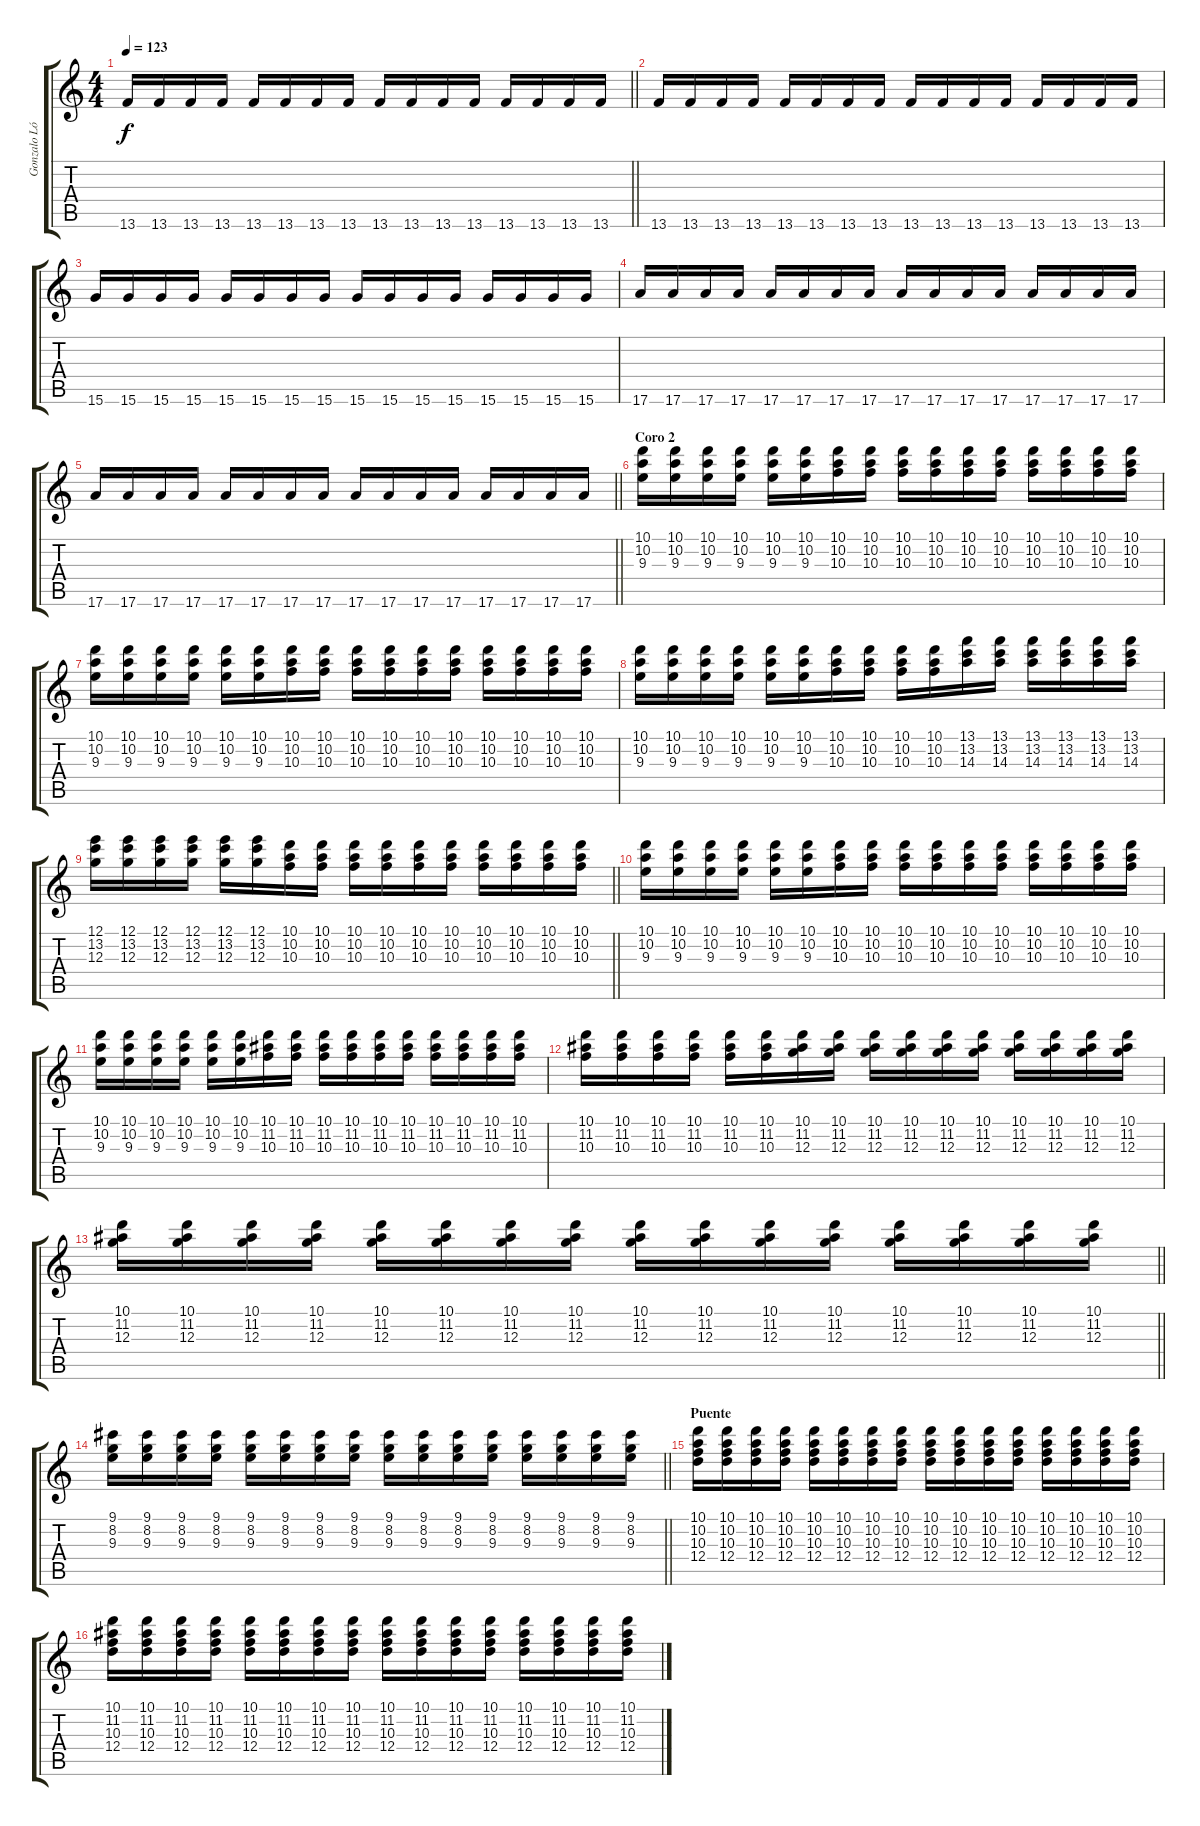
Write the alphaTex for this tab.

\track ("Gonzalo López" "Gonzalo Ló") {instrument electricguitarclean}
\staff {score tabs}
\tuning (E4 B3 G3 D3 A2 E2) {hide}
\ts (4 4)
\tempo 123
\clef g2
\barLineRight lightlight
\ks c
13.6.16{dy f} 13.6.16 13.6.16 13.6.16 13.6.16 13.6.16 13.6.16 13.6.16 13.6.16 13.6.16 13.6.16 13.6.16 13.6.16 13.6.16 13.6.16 13.6.16 |
13.6.16 13.6.16 13.6.16 13.6.16 13.6.16 13.6.16 13.6.16 13.6.16 13.6.16 13.6.16 13.6.16 13.6.16 13.6.16 13.6.16 13.6.16 13.6.16 |
15.6.16 15.6.16 15.6.16 15.6.16 15.6.16 15.6.16 15.6.16 15.6.16 15.6.16 15.6.16 15.6.16 15.6.16 15.6.16 15.6.16 15.6.16 15.6.16 |
17.6.16 17.6.16 17.6.16 17.6.16 17.6.16 17.6.16 17.6.16 17.6.16 17.6.16 17.6.16 17.6.16 17.6.16 17.6.16 17.6.16 17.6.16 17.6.16 |
\barLineRight lightlight
17.6.16 17.6.16 17.6.16 17.6.16 17.6.16 17.6.16 17.6.16 17.6.16 17.6.16 17.6.16 17.6.16 17.6.16 17.6.16 17.6.16 17.6.16 17.6.16 |
\section ("" "Coro 2")
(10.1 10.2 9.3).16{volume 9} (10.1 10.2 9.3).16 (10.1 10.2 9.3).16 (10.1 10.2 9.3).16 (10.1 10.2 9.3).16 (10.1 10.2 9.3).16 (10.1 10.2 10.3).16 (10.1 10.2 10.3).16 (10.1 10.2 10.3).16 (10.1 10.2 10.3).16 (10.1 10.2 10.3).16 (10.1 10.2 10.3).16 (10.1 10.2 10.3).16 (10.1 10.2 10.3).16 (10.1 10.2 10.3).16 (10.1 10.2 10.3).16 |
(10.1 10.2 9.3).16{volume 11} (10.1 10.2 9.3).16 (10.1 10.2 9.3).16 (10.1 10.2 9.3).16 (10.1 10.2 9.3).16 (10.1 10.2 9.3).16 (10.1 10.2 10.3).16 (10.1 10.2 10.3).16 (10.1 10.2 10.3).16 (10.1 10.2 10.3).16 (10.1 10.2 10.3).16 (10.1 10.2 10.3).16 (10.1 10.2 10.3).16 (10.1 10.2 10.3).16 (10.1 10.2 10.3).16 (10.1 10.2 10.3).16 |
(10.1 10.2 9.3).16{volume 11} (10.1 10.2 9.3).16 (10.1 10.2 9.3).16 (10.1 10.2 9.3).16 (10.1 10.2 9.3).16 (10.1 10.2 9.3).16 (10.1 10.2 10.3).16 (10.1 10.2 10.3).16 (10.1 10.2 10.3).16 (10.1 10.2 10.3).16 (13.1 13.2 14.3).16 (13.1 13.2 14.3).16 (13.1 13.2 14.3).16 (13.1 13.2 14.3).16 (13.1 13.2 14.3).16 (13.1 13.2 14.3).16 |
\barLineRight lightlight
(12.1 13.2 12.3).16 (12.1 13.2 12.3).16 (12.1 13.2 12.3).16 (12.1 13.2 12.3).16 (12.1 13.2 12.3).16 (12.1 13.2 12.3).16 (10.1 10.2 10.3).16 (10.1 10.2 10.3).16 (10.1 10.2 10.3).16 (10.1 10.2 10.3).16 (10.1 10.2 10.3).16 (10.1 10.2 10.3).16 (10.1 10.2 10.3).16 (10.1 10.2 10.3).16 (10.1 10.2 10.3).16 (10.1 10.2 10.3).16 |
(10.1 10.2 9.3).16{volume 11} (10.1 10.2 9.3).16 (10.1 10.2 9.3).16 (10.1 10.2 9.3).16 (10.1 10.2 9.3).16 (10.1 10.2 9.3).16 (10.1 10.2 10.3).16 (10.1 10.2 10.3).16 (10.1 10.2 10.3).16 (10.1 10.2 10.3).16 (10.1 10.2 10.3).16 (10.1 10.2 10.3).16 (10.1 10.2 10.3).16 (10.1 10.2 10.3).16 (10.1 10.2 10.3).16 (10.1 10.2 10.3).16 |
(10.1 10.2 9.3).16{volume 11} (10.1 10.2 9.3).16 (10.1 10.2 9.3).16 (10.1 10.2 9.3).16 (10.1 10.2 9.3).16 (10.1 10.2 9.3).16 (10.1 11.2 10.3).16 (10.1 11.2 10.3).16 (10.1 11.2 10.3).16 (10.1 11.2 10.3).16 (10.1 11.2 10.3).16 (10.1 11.2 10.3).16 (10.1 11.2 10.3).16 (10.1 11.2 10.3).16 (10.1 11.2 10.3).16 (10.1 11.2 10.3).16 |
(10.1 11.2 10.3).16 (10.1 11.2 10.3).16 (10.1 11.2 10.3).16 (10.1 11.2 10.3).16 (10.1 11.2 10.3).16 (10.1 11.2 10.3).16 (10.1 11.2 12.3).16 (10.1 11.2 12.3).16 (10.1 11.2 12.3).16 (10.1 11.2 12.3).16 (10.1 11.2 12.3).16 (10.1 11.2 12.3).16 (10.1 11.2 12.3).16 (10.1 11.2 12.3).16 (10.1 11.2 12.3).16 (10.1 11.2 12.3).16 |
\barLineRight lightlight
(10.1 11.2 12.3).16 (10.1 11.2 12.3).16 (10.1 11.2 12.3).16 (10.1 11.2 12.3).16 (10.1 11.2 12.3).16 (10.1 11.2 12.3).16 (10.1 11.2 12.3).16 (10.1 11.2 12.3).16 (10.1 11.2 12.3).16 (10.1 11.2 12.3).16 (10.1 11.2 12.3).16 (10.1 11.2 12.3).16 (10.1 11.2 12.3).16 (10.1 11.2 12.3).16 (10.1 11.2 12.3).16 (10.1 11.2 12.3).16 |
\barLineRight lightlight
(9.1 8.2 9.3).16 (9.1 8.2 9.3).16 (9.1 8.2 9.3).16 (9.1 8.2 9.3).16 (9.1 8.2 9.3).16 (9.1 8.2 9.3).16 (9.1 8.2 9.3).16 (9.1 8.2 9.3).16 (9.1 8.2 9.3).16 (9.1 8.2 9.3).16 (9.1 8.2 9.3).16 (9.1 8.2 9.3).16 (9.1 8.2 9.3).16 (9.1 8.2 9.3).16 (9.1 8.2 9.3).16 (9.1 8.2 9.3).16 |
\section ("" "Puente")
(10.1 10.2 10.3 12.4).16 (10.1 10.2 10.3 12.4).16 (10.1 10.2 10.3 12.4).16 (10.1 10.2 10.3 12.4).16 (10.1 10.2 10.3 12.4).16 (10.1 10.2 10.3 12.4).16 (10.1 10.2 10.3 12.4).16 (10.1 10.2 10.3 12.4).16 (10.1 10.2 10.3 12.4).16 (10.1 10.2 10.3 12.4).16 (10.1 10.2 10.3 12.4).16 (10.1 10.2 10.3 12.4).16 (10.1 10.2 10.3 12.4).16 (10.1 10.2 10.3 12.4).16 (10.1 10.2 10.3 12.4).16 (10.1 10.2 10.3 12.4).16 |
(10.1 11.2 10.3 12.4).16 (10.1 11.2 10.3 12.4).16 (10.1 11.2 10.3 12.4).16 (10.1 11.2 10.3 12.4).16 (10.1 11.2 10.3 12.4).16 (10.1 11.2 10.3 12.4).16 (10.1 11.2 10.3 12.4).16 (10.1 11.2 10.3 12.4).16 (10.1 11.2 10.3 12.4).16 (10.1 11.2 10.3 12.4).16 (10.1 11.2 10.3 12.4).16 (10.1 11.2 10.3 12.4).16 (10.1 11.2 10.3 12.4).16 (10.1 11.2 10.3 12.4).16 (10.1 11.2 10.3 12.4).16 (10.1 11.2 10.3 12.4).16
